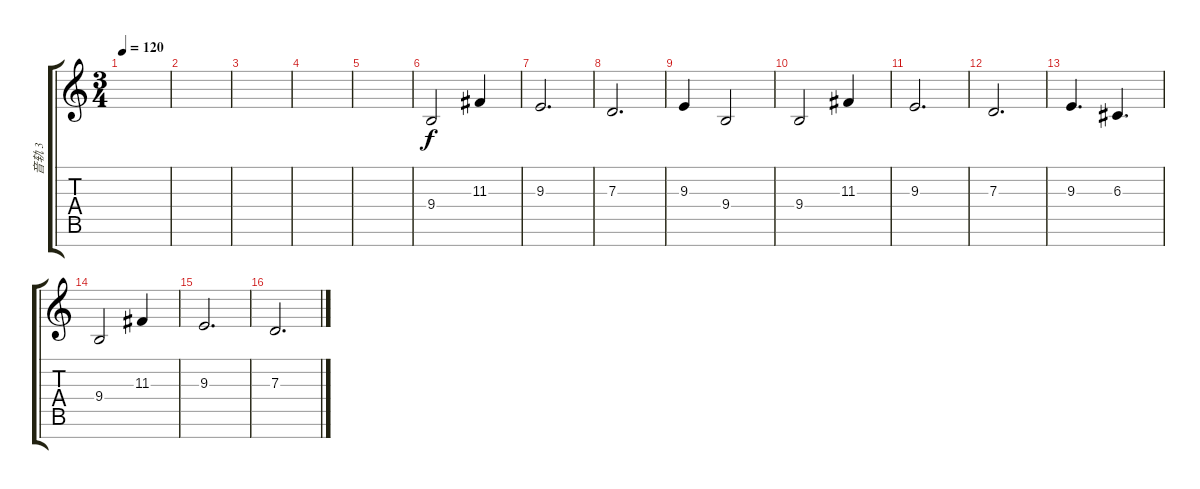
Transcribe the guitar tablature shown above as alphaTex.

\track ("音轨 3" "音轨 3") {instrument stringensemble1}
\staff {score tabs}
\tuning (E4 B3 G3 D3 A2 E2 B1) {hide}
\ts (3 4)
\tempo 120
\clef g2
\ks c
|
|
|
|
|
9.4.2{instrument violin} 11.3.4 |
9.3.2{d} |
7.3.2{d} |
9.3.4 9.4.2 |
9.4.2{instrument violin} 11.3.4 |
9.3.2{d} |
7.3.2{d} |
9.3.4{d} 6.3.4{d} |
9.4.2{instrument violin} 11.3.4 |
9.3.2{d} |
7.3.2{d}
